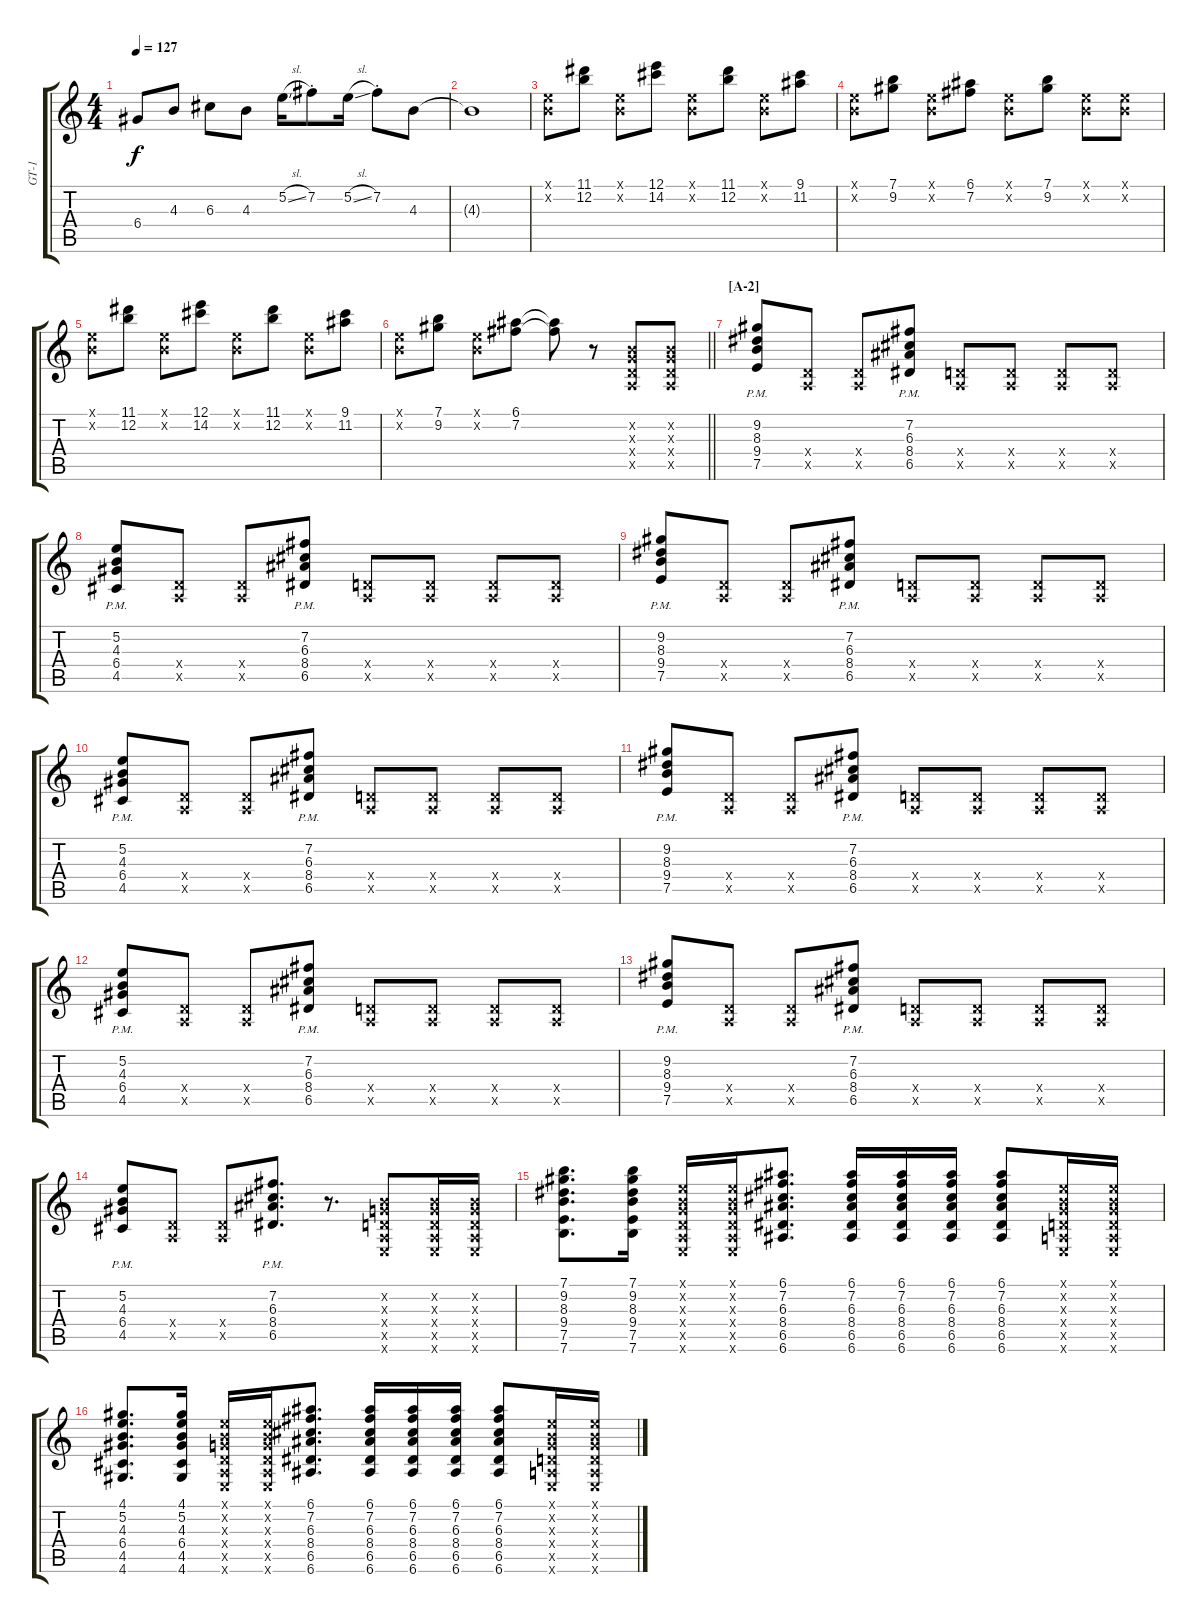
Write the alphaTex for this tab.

\track ("GT-1" "GT-1") {instrument acousticguitarsteel}
\staff {score tabs}
\tuning (E4 B3 G3 D3 A2 E2) {hide}
\ts (4 4)
\tempo 127
\clef g2
\ks c
6.4.8{dy f} 4.3.8 6.3.8 4.3.8 5.2{sl}.16 7.2{st}.8 5.2{sl}.16 7.2{st}.8 4.3.8 |
4.3{t}.1 |
(0.1{x} 0.2{x}).8 (11.1 12.2).8 (0.1{x} 0.2{x}).8 (12.1 14.2).8 (0.1{x} 0.2{x}).8 (11.1 12.2).8 (0.1{x} 0.2{x}).8 (9.1 11.2).8 |
(0.1{x} 0.2{x}).8 (7.1 9.2).8 (0.1{x} 0.2{x}).8 (6.1 7.2).8 (0.1{x} 0.2{x}).8 (7.1 9.2).8 (0.1{x} 0.2{x}).8 (0.1{x} 0.2{x}).8 |
(0.1{x} 0.2{x}).8 (11.1 12.2).8 (0.1{x} 0.2{x}).8 (12.1 14.2).8 (0.1{x} 0.2{x}).8 (11.1 12.2).8 (0.1{x} 0.2{x}).8 (9.1 11.2).8 |
\barLineRight lightlight
(0.1{x} 0.2{x}).8 (7.1 9.2).8 (0.1{x} 0.2{x}).8 (6.1 7.2).8 (6.1{t} 7.2{t}).8 r.8 (0.2{x} 0.3{x} 0.4{x} 0.5{x}).8 (0.2{x} 0.3{x} 0.4{x} 0.5{x}).8 |
\section ("" "[A-2]")
(9.2{pm} 8.3{pm} 9.4{pm} 7.5{pm}).8 (0.4{x} 0.5{x}).8 (0.4{x} 0.5{x}).8 (7.2{pm} 6.3{pm} 8.4{pm} 6.5{pm}).8 (0.4{x} 0.5{x}).8 (0.4{x} 0.5{x}).8 (0.4{x} 0.5{x}).8 (0.4{x} 0.5{x}).8 |
(5.2{pm} 4.3{pm} 6.4{pm} 4.5{pm}).8 (0.4{x} 0.5{x}).8 (0.4{x} 0.5{x}).8 (7.2{pm} 6.3{pm} 8.4{pm} 6.5{pm}).8 (0.4{x} 0.5{x}).8 (0.4{x} 0.5{x}).8 (0.4{x} 0.5{x}).8 (0.4{x} 0.5{x}).8 |
(9.2{pm} 8.3{pm} 9.4{pm} 7.5{pm}).8 (0.4{x} 0.5{x}).8 (0.4{x} 0.5{x}).8 (7.2{pm} 6.3{pm} 8.4{pm} 6.5{pm}).8 (0.4{x} 0.5{x}).8 (0.4{x} 0.5{x}).8 (0.4{x} 0.5{x}).8 (0.4{x} 0.5{x}).8 |
(5.2{pm} 4.3{pm} 6.4{pm} 4.5{pm}).8 (0.4{x} 0.5{x}).8 (0.4{x} 0.5{x}).8 (7.2{pm} 6.3{pm} 8.4{pm} 6.5{pm}).8 (0.4{x} 0.5{x}).8 (0.4{x} 0.5{x}).8 (0.4{x} 0.5{x}).8 (0.4{x} 0.5{x}).8 |
(9.2{pm} 8.3{pm} 9.4{pm} 7.5{pm}).8 (0.4{x} 0.5{x}).8 (0.4{x} 0.5{x}).8 (7.2{pm} 6.3{pm} 8.4{pm} 6.5{pm}).8 (0.4{x} 0.5{x}).8 (0.4{x} 0.5{x}).8 (0.4{x} 0.5{x}).8 (0.4{x} 0.5{x}).8 |
(5.2{pm} 4.3{pm} 6.4{pm} 4.5{pm}).8 (0.4{x} 0.5{x}).8 (0.4{x} 0.5{x}).8 (7.2{pm} 6.3{pm} 8.4{pm} 6.5{pm}).8 (0.4{x} 0.5{x}).8 (0.4{x} 0.5{x}).8 (0.4{x} 0.5{x}).8 (0.4{x} 0.5{x}).8 |
(9.2{pm} 8.3{pm} 9.4{pm} 7.5{pm}).8 (0.4{x} 0.5{x}).8 (0.4{x} 0.5{x}).8 (7.2{pm} 6.3{pm} 8.4{pm} 6.5{pm}).8 (0.4{x} 0.5{x}).8 (0.4{x} 0.5{x}).8 (0.4{x} 0.5{x}).8 (0.4{x} 0.5{x}).8 |
(5.2{pm} 4.3{pm} 6.4{pm} 4.5{pm}).8 (0.4{x} 0.5{x}).8 (0.4{x} 0.5{x}).8 (7.2{pm} 6.3{pm} 8.4{pm} 6.5{pm}).8{d} r.8{d} (0.2{x} 0.3{x} 0.4{x} 0.5{x} 0.6{x}).8 (0.2{x} 0.3{x} 0.4{x} 0.5{x} 0.6{x}).16 (0.2{x} 0.3{x} 0.4{x} 0.5{x} 0.6{x}).16 |
(7.1 9.2 8.3 9.4 7.5 7.6).8{d} (7.1 9.2 8.3 9.4 7.5 7.6).16 (0.1{x} 0.2{x} 0.3{x} 0.4{x} 0.5{x} 0.6{x}).16 (0.1{x} 0.2{x} 0.3{x} 0.4{x} 0.5{x} 0.6{x}).16 (6.1 7.2 6.3 8.4 6.5 6.6).8{d} (6.1 7.2 6.3 8.4 6.5 6.6).16 (6.1 7.2 6.3 8.4 6.5 6.6).16 (6.1 7.2 6.3 8.4 6.5 6.6).16 (6.1 7.2 6.3 8.4 6.5 6.6).8 (0.1{x} 0.2{x} 0.3{x} 0.4{x} 0.5{x} 0.6{x}).16 (0.1{x} 0.2{x} 0.3{x} 0.4{x} 0.5{x} 0.6{x}).16 |
(4.1 5.2 4.3 6.4 4.5 4.6).8{d} (4.1 5.2 4.3 6.4 4.5 4.6).16 (0.1{x} 0.2{x} 0.3{x} 0.4{x} 0.5{x} 0.6{x}).16 (0.1{x} 0.2{x} 0.3{x} 0.4{x} 0.5{x} 0.6{x}).16 (6.1 7.2 6.3 8.4 6.5 6.6).8{d} (6.1 7.2 6.3 8.4 6.5 6.6).16 (6.1 7.2 6.3 8.4 6.5 6.6).16 (6.1 7.2 6.3 8.4 6.5 6.6).16 (6.1 7.2 6.3 8.4 6.5 6.6).8 (0.1{x} 0.2{x} 0.3{x} 0.4{x} 0.5{x} 0.6{x}).16 (0.1{x} 0.2{x} 0.3{x} 0.4{x} 0.5{x} 0.6{x}).16
